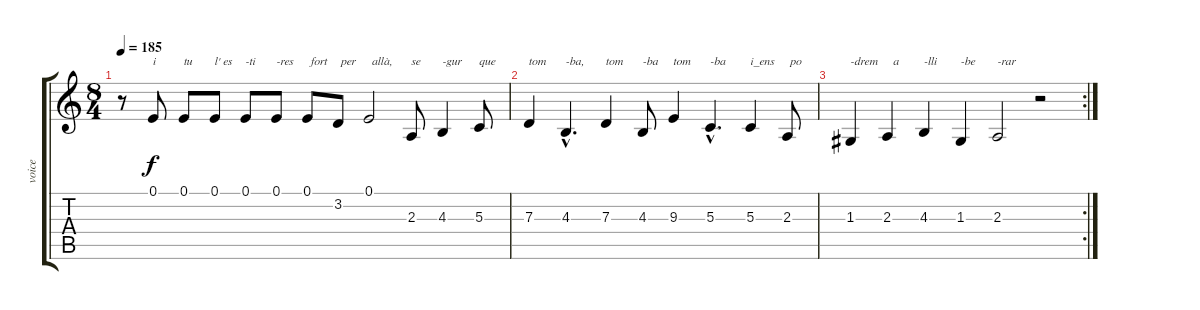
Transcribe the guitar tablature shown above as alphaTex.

\track ("voice" "voice") {instrument cello}
\staff {score tabs}
\tuning (E4 B3 G3 D3 A2 E2) {hide}
\ts (8 4)
\tempo 185
\clef g2
\ks c
r.8{dy f} 0.1.8{txt "i"} 0.1.8{txt "tu"} 0.1.8{txt "l' es"} 0.1.8{txt "-ti"} 0.1.8{txt "-res"} 0.1.8{txt " fort"} 3.2.8{txt " per"} 0.1.2{txt " allà,"} 2.3.8{txt "se"} 4.3.4{txt "-gur"} 5.3.8{txt "que"} |
7.3.4{txt "tom"} 4.3{hac}.4{d txt "-ba,"} 7.3.4{txt "tom"} 4.3.8{txt "-ba"} 9.3.4{txt "tom"} 5.3{hac}.4{d txt "-ba"} 5.3.4{txt "i_ens"} 2.3.8{txt " po"} |
\rc 2
1.3.4{txt "-drem"} 2.3.4{txt "  a"} 4.3.4{txt "-lli"} 1.3.4{txt "-be"} 2.3.2{txt "-rar"} r.2
